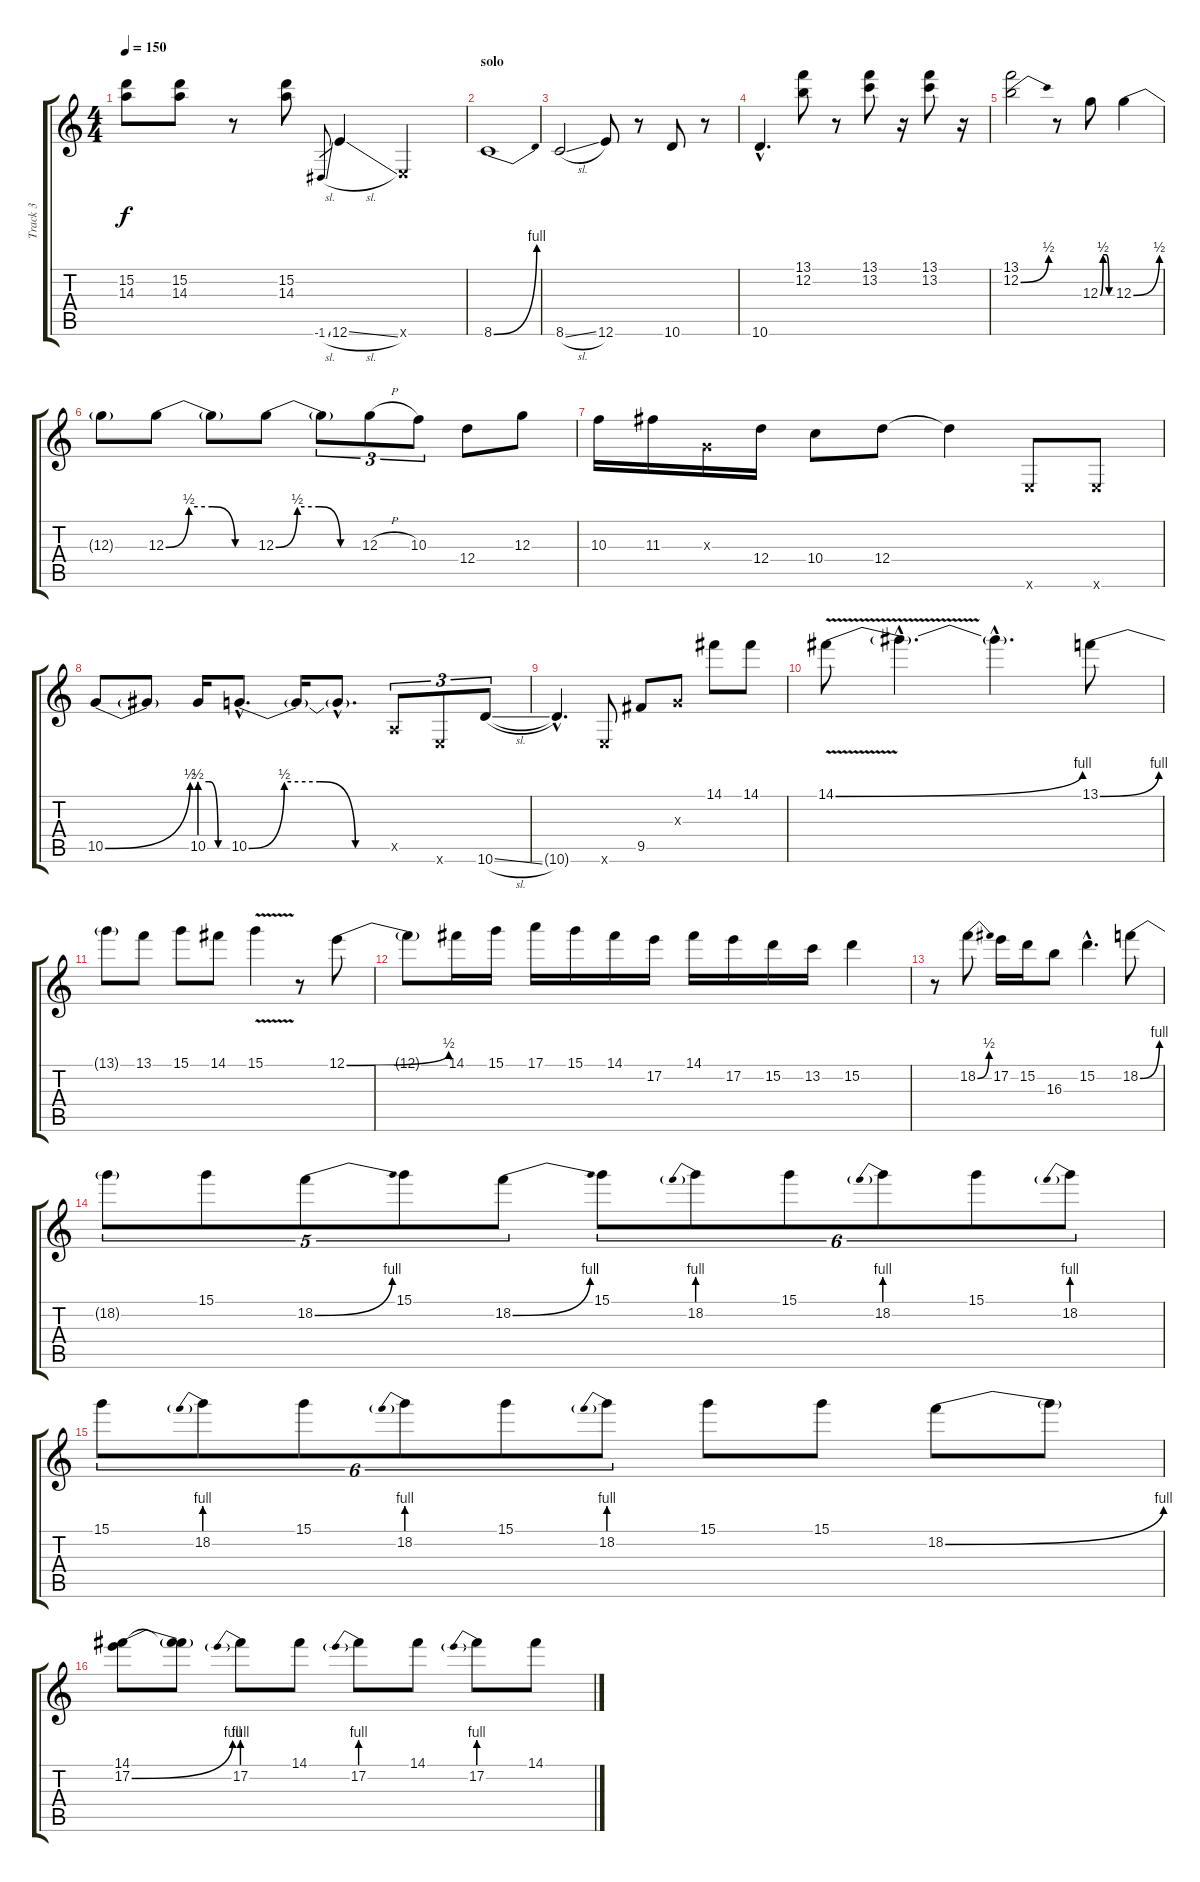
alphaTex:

\track ("Track 3" "Track 3") {instrument distortionguitar}
\staff {score tabs}
\tuning (E4 B3 G3 D3 A2 E2) {hide}
\ts (4 4)
\tempo 150
\clef g2
\ks c
(15.2{t} 14.3{t}).8{dy f} (15.2 14.3).8 r.8 (15.2 14.3).8 -1.6{sl}.8{gr} 12.6{sl}.4 0.6{x}.4 |
\section ("" "solo")
8.6{be (bend 0 0 60 4)}.1 |
8.6{sl}.2 12.6.8 r.8 10.6.8 r.8 |
10.6{hac}.4{d} (13.1 12.2).8 r.8 (13.1 13.2).8 r.16 (13.1 13.2).8 r.16 |
(13.1 12.2{be (bend 0 0 60 2)}).2 r.8 12.3{be (custom 0 0 15 2 30 2 45 0 60 0)}.8 12.3{be (bend 0 0 60 2)}.4 |
12.3{t}.8 12.3{be (custom 0 0 15 2 30 2 45 0 60 0)}.8 12.3{t}.8 12.3{be (custom 0 0 15 2 30 2 45 0 60 0)}.8 12.3{t}.8{tu (3 2)} 12.3{h}.8{tu (3 2)} 10.3.8{tu (3 2)} 12.4.8 12.3.8 |
10.3.16 11.3.16 0.3{x}.16 12.4.16 10.4.8 12.4.8 12.4{t}.4 0.6{x}.8 0.6{x}.8 |
10.5{be (bend 0 0 60 2)}.8 10.5{t}.8 10.5{be (custom 0 2 20 2 40 0 60 0)}.16 10.5{be (custom 0 0 15 2 30 2 45 0 60 0) hac}.8{d} 10.5{t}.16 10.5{hac t}.8{d} 0.5{x}.8{tu (3 2)} 0.6{x}.8{tu (3 2)} 10.6{sl}.8{tu (3 2)} |
10.6{hac t}.4{d} 0.6{x}.8 9.5.8 0.3{x}.8 14.1.8 14.1.8 |
14.1{be (bend 0 0 60 4) v}.8 14.1{hac t}.4{d} 14.1{hac t}.4{d} 13.1{be (bend 0 0 60 4)}.8 |
13.1{t}.8 13.1.8 15.1.8 14.1.8 15.1{v}.4 r.8 12.1{be (bend 0 0 60 2)}.8 |
12.1{t}.8 14.1.16 15.1.16 17.1.16 15.1.16 14.1.16 17.2.16 14.1.16 17.2.16 15.2.16 13.2.16 15.2.4 |
r.8 18.2{be (bend 0 0 60 2)}.8 17.2.16 15.2.16 16.3.8 15.2{hac}.4{d} 18.2{be (bend 0 0 60 4)}.8 |
18.2{t}.8{tu (5 4)} 15.1.8{tu (5 4)} 18.2{be (bend 0 0 60 4)}.8{tu (5 4)} 15.1.8{tu (5 4)} 18.2{be (bend 0 0 60 4)}.8{tu (5 4)} 15.1.8{tu (6 4)} 18.2{be (prebend 0 4 60 4)}.8{tu (6 4)} 15.1.8{tu (6 4)} 18.2{be (prebend 0 4 60 4)}.8{tu (6 4)} 15.1.8{tu (6 4)} 18.2{be (prebend 0 4 60 4)}.8{tu (6 4)} |
15.1.8{tu (6 4)} 18.2{be (prebend 0 4 60 4)}.8{tu (6 4)} 15.1.8{tu (6 4)} 18.2{be (prebend 0 4 60 4)}.8{tu (6 4)} 15.1.8{tu (6 4)} 18.2{be (prebend 0 4 60 4)}.8{tu (6 4)} 15.1.8 15.1.8 18.2{be (bend 0 0 60 4)}.8 18.2{t}.8 |
(14.1 17.2{be (bend 0 0 60 4)}).8 (14.1{t} 17.2{t}).8 17.2{be (prebend 0 4 60 4)}.8 14.1.8 17.2{be (prebend 0 4 60 4)}.8 14.1.8 17.2{be (prebend 0 4 60 4)}.8 14.1.8
